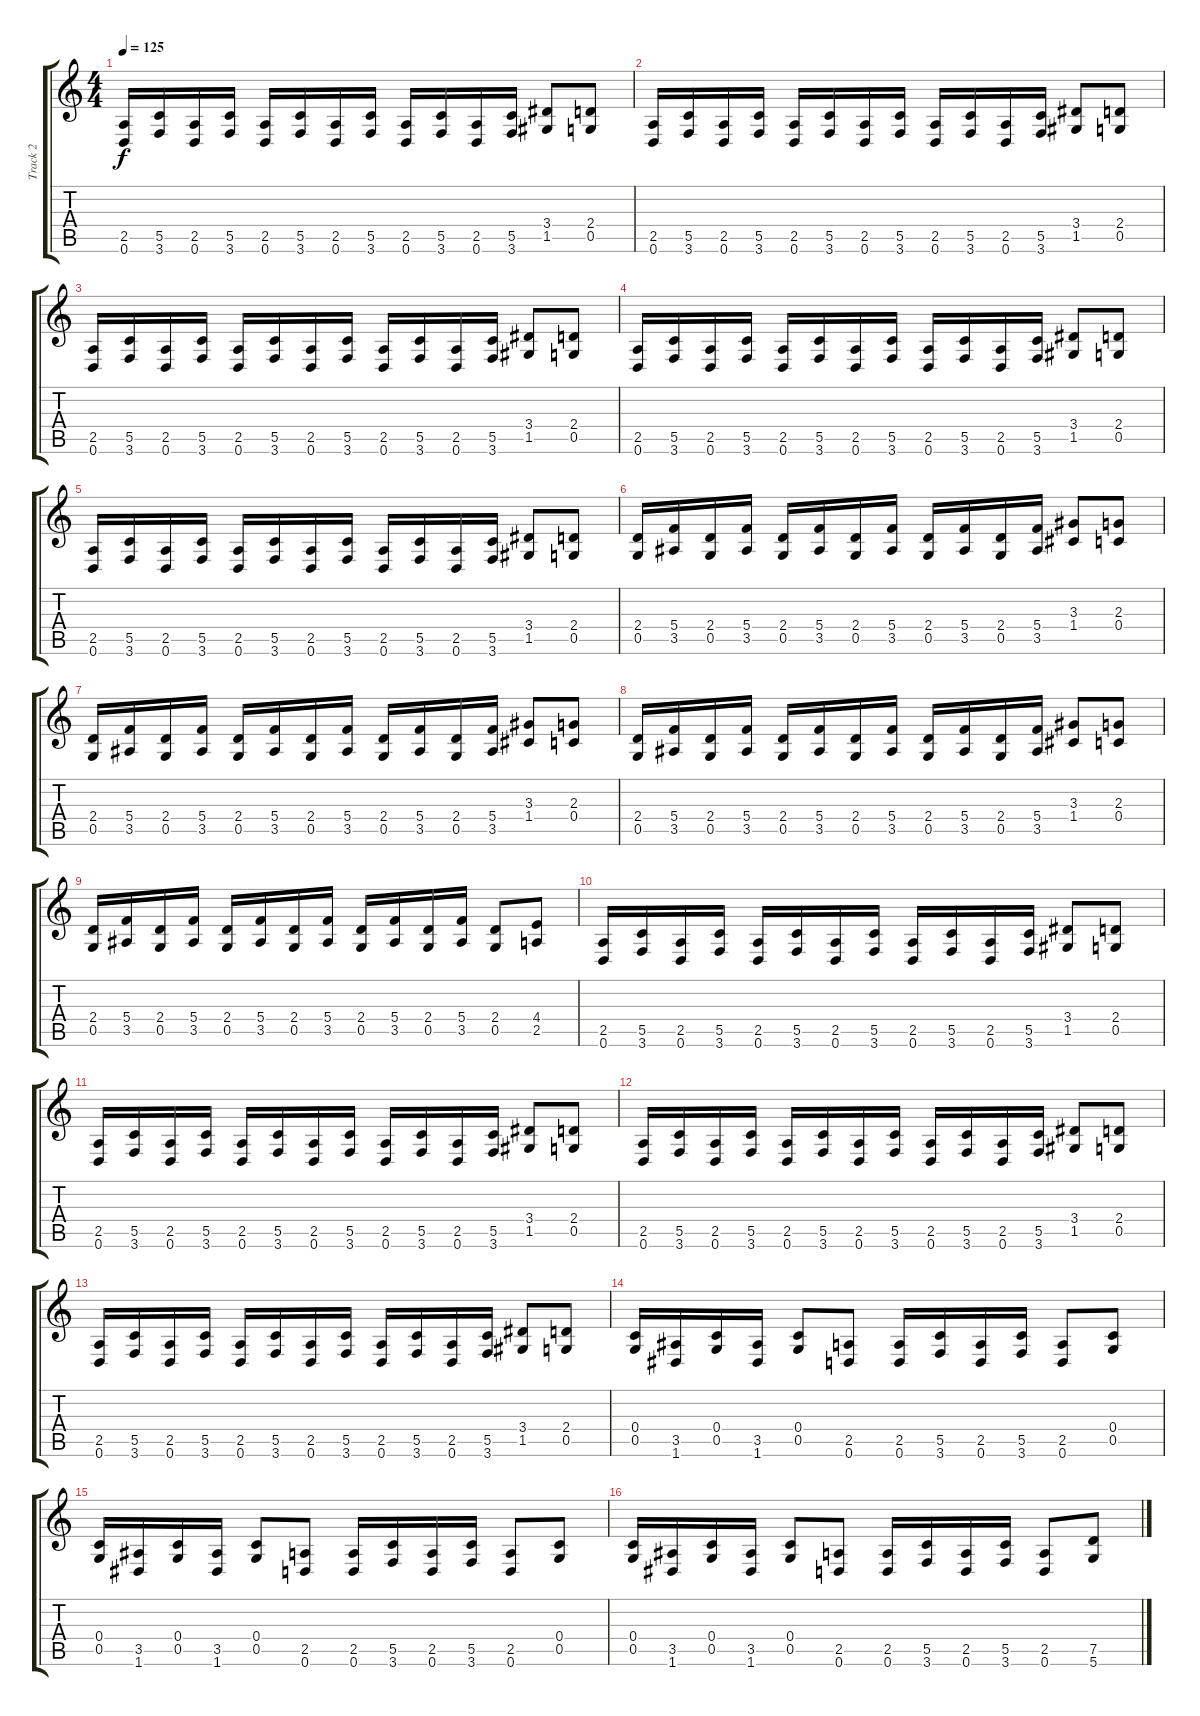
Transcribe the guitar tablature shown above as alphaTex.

\track ("Track 2" "Track 2") {instrument distortionguitar}
\staff {score tabs}
\tuning (D4 A3 F3 C3 G2 D2) {hide}
\ts (4 4)
\tempo 125
\clef g2
\ks c
(2.5 0.6).16{dy f} (5.5 3.6).16 (2.5 0.6).16 (5.5 3.6).16 (2.5 0.6).16 (5.5 3.6).16 (2.5 0.6).16 (5.5 3.6).16 (2.5 0.6).16 (5.5 3.6).16 (2.5 0.6).16 (5.5 3.6).16 (3.4 1.5).8 (2.4 0.5).8 |
(2.5 0.6).16 (5.5 3.6).16 (2.5 0.6).16 (5.5 3.6).16 (2.5 0.6).16 (5.5 3.6).16 (2.5 0.6).16 (5.5 3.6).16 (2.5 0.6).16 (5.5 3.6).16 (2.5 0.6).16 (5.5 3.6).16 (3.4 1.5).8 (2.4 0.5).8 |
(2.5 0.6).16 (5.5 3.6).16 (2.5 0.6).16 (5.5 3.6).16 (2.5 0.6).16 (5.5 3.6).16 (2.5 0.6).16 (5.5 3.6).16 (2.5 0.6).16 (5.5 3.6).16 (2.5 0.6).16 (5.5 3.6).16 (3.4 1.5).8 (2.4 0.5).8 |
(2.5 0.6).16 (5.5 3.6).16 (2.5 0.6).16 (5.5 3.6).16 (2.5 0.6).16 (5.5 3.6).16 (2.5 0.6).16 (5.5 3.6).16 (2.5 0.6).16 (5.5 3.6).16 (2.5 0.6).16 (5.5 3.6).16 (3.4 1.5).8 (2.4 0.5).8 |
(2.5 0.6).16 (5.5 3.6).16 (2.5 0.6).16 (5.5 3.6).16 (2.5 0.6).16 (5.5 3.6).16 (2.5 0.6).16 (5.5 3.6).16 (2.5 0.6).16 (5.5 3.6).16 (2.5 0.6).16 (5.5 3.6).16 (3.4 1.5).8 (2.4 0.5).8 |
(2.4 0.5).16 (5.4 3.5).16 (2.4 0.5).16 (5.4 3.5).16 (2.4 0.5).16 (5.4 3.5).16 (2.4 0.5).16 (5.4 3.5).16 (2.4 0.5).16 (5.4 3.5).16 (2.4 0.5).16 (5.4 3.5).16 (3.3 1.4).8 (2.3 0.4).8 |
(2.4 0.5).16 (5.4 3.5).16 (2.4 0.5).16 (5.4 3.5).16 (2.4 0.5).16 (5.4 3.5).16 (2.4 0.5).16 (5.4 3.5).16 (2.4 0.5).16 (5.4 3.5).16 (2.4 0.5).16 (5.4 3.5).16 (3.3 1.4).8 (2.3 0.4).8 |
(2.4 0.5).16 (5.4 3.5).16 (2.4 0.5).16 (5.4 3.5).16 (2.4 0.5).16 (5.4 3.5).16 (2.4 0.5).16 (5.4 3.5).16 (2.4 0.5).16 (5.4 3.5).16 (2.4 0.5).16 (5.4 3.5).16 (3.3 1.4).8 (2.3 0.4).8 |
(2.4 0.5).16 (5.4 3.5).16 (2.4 0.5).16 (5.4 3.5).16 (2.4 0.5).16 (5.4 3.5).16 (2.4 0.5).16 (5.4 3.5).16 (2.4 0.5).16 (5.4 3.5).16 (2.4 0.5).16 (5.4 3.5).16 (2.4 0.5).8 (4.4 2.5).8 |
(2.5 0.6).16 (5.5 3.6).16 (2.5 0.6).16 (5.5 3.6).16 (2.5 0.6).16 (5.5 3.6).16 (2.5 0.6).16 (5.5 3.6).16 (2.5 0.6).16 (5.5 3.6).16 (2.5 0.6).16 (5.5 3.6).16 (3.4 1.5).8 (2.4 0.5).8 |
(2.5 0.6).16 (5.5 3.6).16 (2.5 0.6).16 (5.5 3.6).16 (2.5 0.6).16 (5.5 3.6).16 (2.5 0.6).16 (5.5 3.6).16 (2.5 0.6).16 (5.5 3.6).16 (2.5 0.6).16 (5.5 3.6).16 (3.4 1.5).8 (2.4 0.5).8 |
(2.5 0.6).16 (5.5 3.6).16 (2.5 0.6).16 (5.5 3.6).16 (2.5 0.6).16 (5.5 3.6).16 (2.5 0.6).16 (5.5 3.6).16 (2.5 0.6).16 (5.5 3.6).16 (2.5 0.6).16 (5.5 3.6).16 (3.4 1.5).8 (2.4 0.5).8 |
(2.5 0.6).16 (5.5 3.6).16 (2.5 0.6).16 (5.5 3.6).16 (2.5 0.6).16 (5.5 3.6).16 (2.5 0.6).16 (5.5 3.6).16 (2.5 0.6).16 (5.5 3.6).16 (2.5 0.6).16 (5.5 3.6).16 (3.4 1.5).8 (2.4 0.5).8 |
(0.4 0.5).16 (3.5 1.6).16 (0.4 0.5).16 (3.5 1.6).16 (0.4 0.5).8 (2.5 0.6).8 (2.5 0.6).16 (5.5 3.6).16 (2.5 0.6).16 (5.5 3.6).16 (2.5 0.6).8 (0.4 0.5).8 |
(0.4 0.5).16 (3.5 1.6).16 (0.4 0.5).16 (3.5 1.6).16 (0.4 0.5).8 (2.5 0.6).8 (2.5 0.6).16 (5.5 3.6).16 (2.5 0.6).16 (5.5 3.6).16 (2.5 0.6).8 (0.4 0.5).8 |
(0.4 0.5).16 (3.5 1.6).16 (0.4 0.5).16 (3.5 1.6).16 (0.4 0.5).8 (2.5 0.6).8 (2.5 0.6).16 (5.5 3.6).16 (2.5 0.6).16 (5.5 3.6).16 (2.5 0.6).8 (7.5 5.6).8
